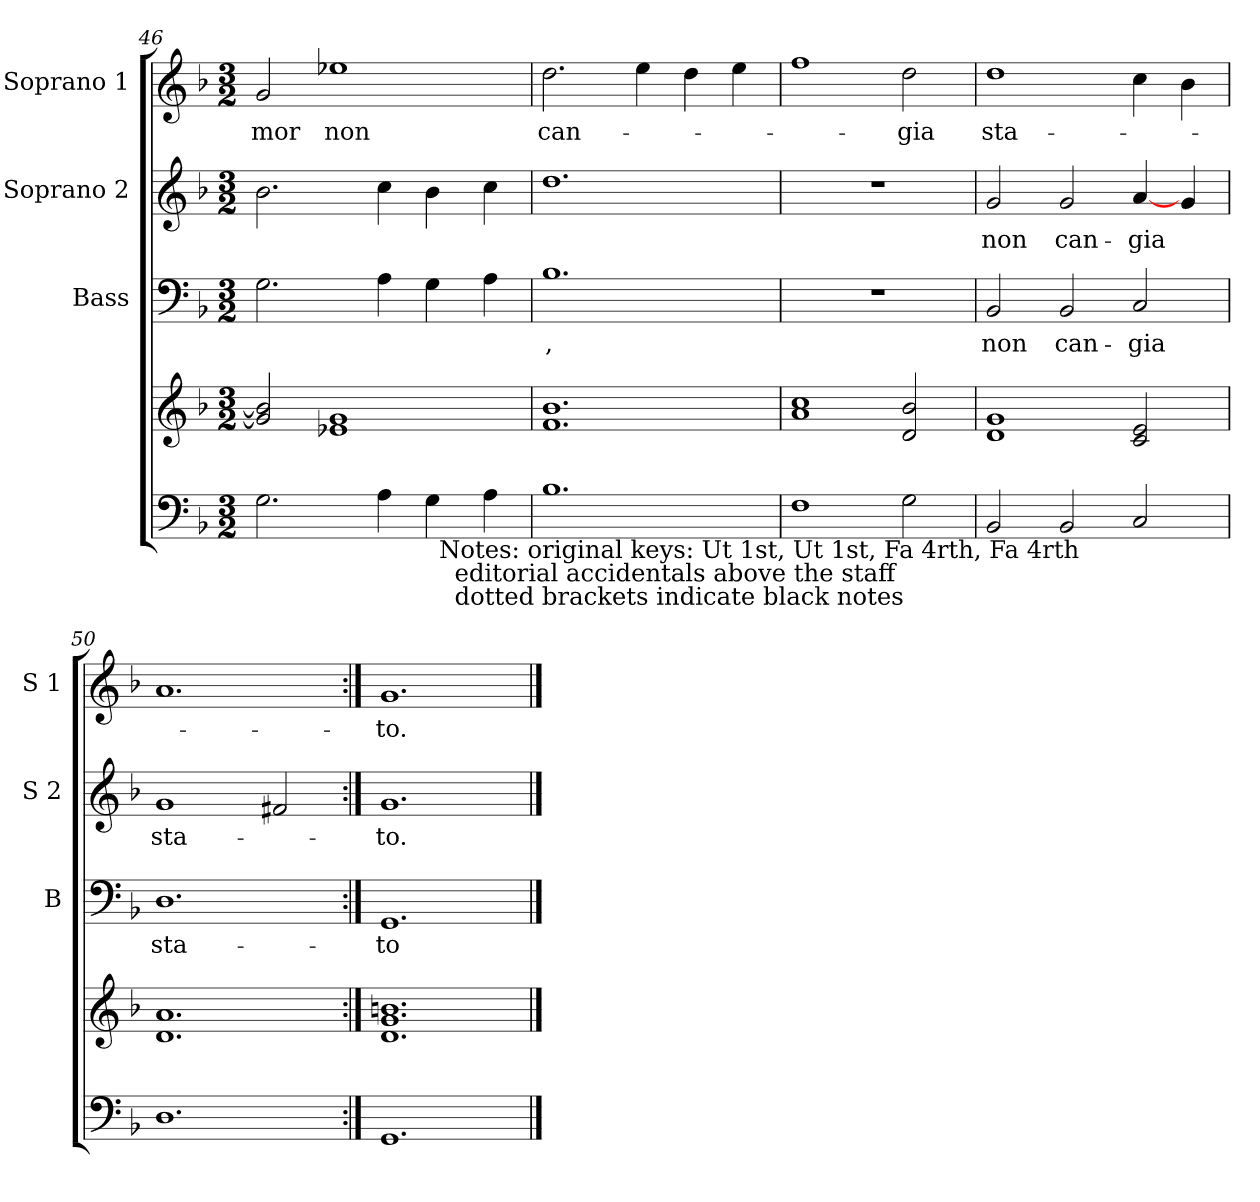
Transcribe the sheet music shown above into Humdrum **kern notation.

**kern	**kern	**kern	**text	**kern	**text	**kern	**text
*part4	*part4	*part3	*part3	*part2	*part2	*part1	*part1
*staff5	*staff4	*staff3	*staff3	*staff2	*staff2	*staff1	*staff1
*	*	*I"Bass	*	*I"Soprano 2	*	*I"Soprano 1	*
*	*	*I'B	*	*I'S 2	*	*I'S 1	*
*clefF4	*clefG2	*clefF4	*	*clefG2	*	*clefG2	*
*k[b-]	*k[b-]	*k[b-]	*	*k[b-]	*	*k[b-]	*
*F:	*F:	*F:	*	*F:	*	*F:	*
*M3/2	*M3/2	*M3/2	*	*M3/2	*	*M3/2	*
=46	=46	=46	=46	=46	=46	=46	=46
*^	*	*	*	*	*	*	*
2.G\	1ryy	2g/] 2b-/]	2.G\	.	2.b-\	.	2g/	-mor
.	.	1e-X 1g	.	.	.	.	1ee-X	non
4A\	.	.	4A\	.	4cc\	.	.	.
4G\	32ryy	.	4G\	.	4b-\	.	.	.
!	!LO:TX:b:t=Notes&colon; original keys&colon; Ut 1st, Ut 1st, Fa 4rth, Fa 4rth\n            editorial accidentals above the staff\n            dotted brackets indicate black notes	!	!	!	!	!	!	!
.	4...ryy	.	.	.	.	.	.	.
4A\	.	.	4A\	.	4cc\	.	.	.
*v	*v	*	*	*	*	*	*	*
=47	=47	=47	=47	=47	=47	=47	=47
1.B-	1.f 1.b-	1.B-	,	1.dd	.	2.dd\	can-
.	.	.	.	.	.	4ee\	.
.	.	.	.	.	.	4dd\	.
.	.	.	.	.	.	4ee\	.
=48	=48	=48	=48	=48	=48	=48	=48
1F	1a 1cc	1.r	.	1.r	.	1ff	.
2G\	2d/ 2b-/	.	.	.	.	2dd\	-gia
=49	=49	=49	=49	=49	=49	=49	=49
2BB-/	1d 1g	2BB-/	non	2g/	non	1dd	sta-
2BB-/	.	2BB-/	can-	2g/	can-	.	.
2C/	2c/ 2e/	2C/	-gia	[4a/	-gia	4cc\	.
.	.	.	.	4g/	.	4b-\	.
=50	=50	=50	=50	=50	=50	=50	=50
1.D	1.d 1.a	1.D	sta-	1g	sta-	1.a	.
.	.	.	.	2f#X/	.	.	.
=51:|!	=51:|!	=51:|!	=51:|!	=51:|!	=51:|!	=51:|!	=51:|!
1.GG	1.d 1.g 1.bn	1.GG	-to	1.g	-to.	1.g	-to.
==	==	==	==	==	==	==	==
*-	*-	*-	*-	*-	*-	*-	*-
